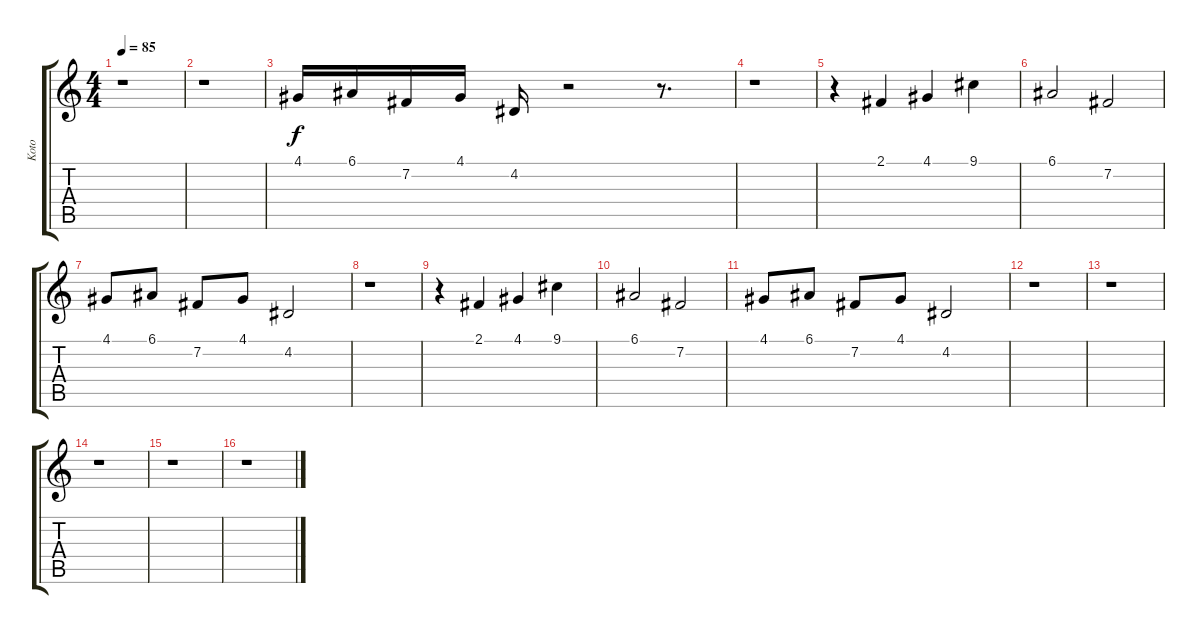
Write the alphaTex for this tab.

\track ("Koto" "Koto") {instrument koto}
\staff {score tabs}
\tuning (E4 B3 G3 D3 A2 E2) {hide}
\ts (4 4)
\tempo 85
\clef g2
\ks c
r.1{dy f instrument koto} |
r.1 |
4.1.16 6.1.16 7.2.16 4.1.16 4.2.16 r.2 r.8{d} |
r.1 |
r.4 2.1.4 4.1.4 9.1.4 |
6.1.2 7.2.2 |
4.1.8 6.1.8 7.2.8 4.1.8 4.2.2 |
r.1 |
r.4 2.1.4 4.1.4 9.1.4 |
6.1.2 7.2.2 |
4.1.8 6.1.8 7.2.8 4.1.8 4.2.2 |
r.1 |
r.1 |
r.1 |
r.1 |
r.1
